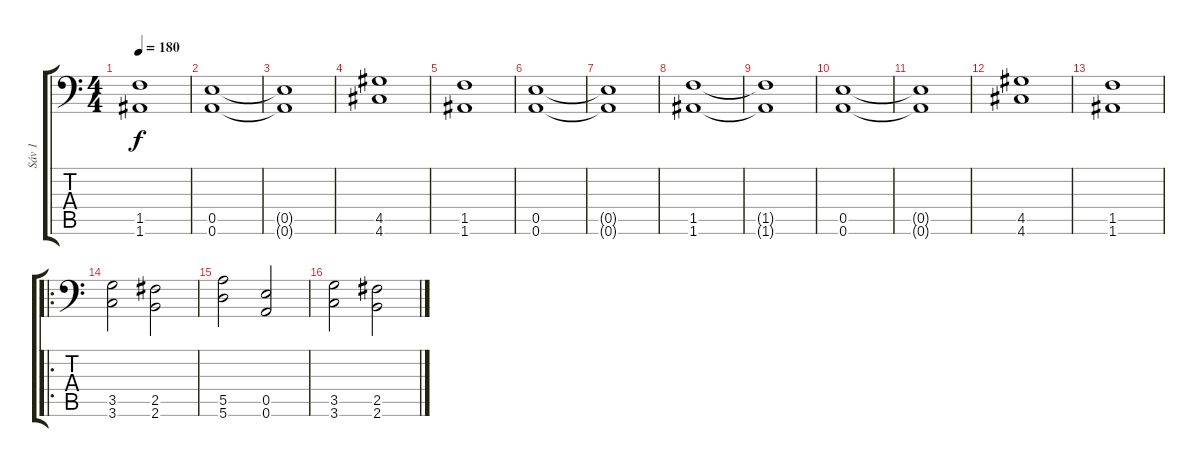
\track ("Sáv 1" "Sáv 1") {instrument distortionguitar}
\staff {score tabs}
\tuning (B3 Gb3 D3 A2 E2 A1) {hide}
\ts (4 4)
\tempo 180
\clef f4
\ks c
(1.5{t} 1.6{t}).1{dy f} |
(0.5 0.6).1 |
(0.5{t} 0.6{t}).1 |
(4.5 4.6).1 |
(1.5 1.6).1 |
(0.5 0.6).1 |
(0.5{t} 0.6{t}).1 |
(1.5 1.6).1 |
(1.5{t} 1.6{t}).1 |
(0.5 0.6).1 |
(0.5{t} 0.6{t}).1 |
(4.5 4.6).1 |
(1.5 1.6).1 |
\ro
(3.5 3.6).2 (2.5 2.6).2 |
(5.5 5.6).2 (0.5 0.6).2 |
(3.5 3.6).2 (2.5 2.6).2
